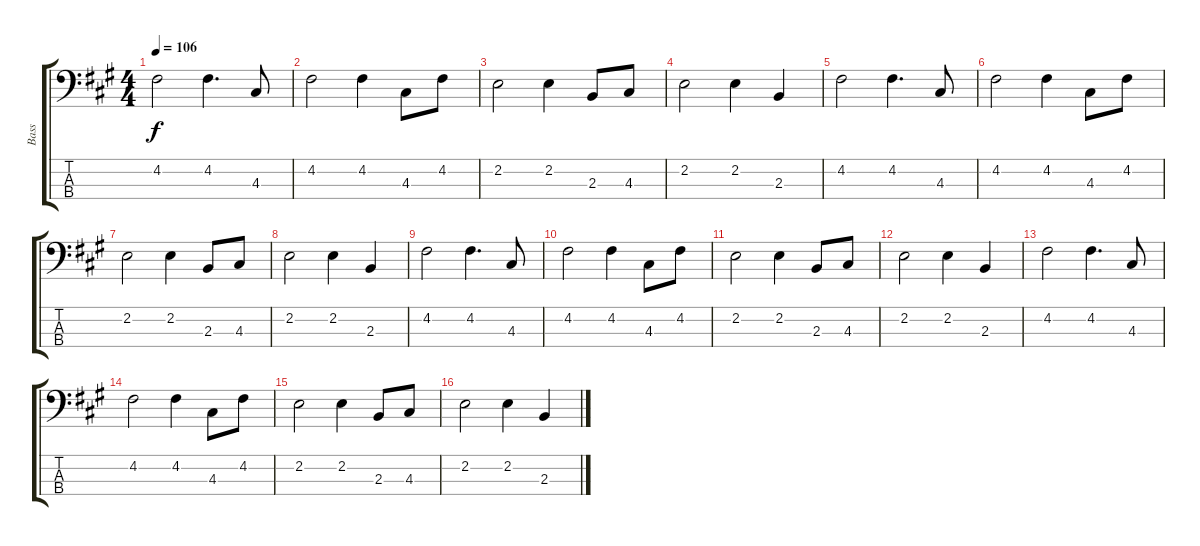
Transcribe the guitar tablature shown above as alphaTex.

\track ("Bass" "Bass") {instrument acousticbass}
\staff {score tabs}
\tuning (G2 D2 A1 E1) {hide}
\ts (4 4)
\tempo 106
\clef f4
\ks f#minor
4.2.2{dy f} 4.2.4{d} 4.3.8 |
4.2.2 4.2.4 4.3.8 4.2.8 |
2.2.2 2.2.4 2.3.8 4.3.8 |
2.2.2 2.2.4 2.3.4 |
4.2.2 4.2.4{d} 4.3.8 |
4.2.2 4.2.4 4.3.8 4.2.8 |
2.2.2 2.2.4 2.3.8 4.3.8 |
2.2.2 2.2.4 2.3.4 |
4.2.2 4.2.4{d} 4.3.8 |
4.2.2 4.2.4 4.3.8 4.2.8 |
2.2.2 2.2.4 2.3.8 4.3.8 |
2.2.2 2.2.4 2.3.4 |
4.2.2 4.2.4{d} 4.3.8 |
4.2.2 4.2.4 4.3.8 4.2.8 |
2.2.2 2.2.4 2.3.8 4.3.8 |
2.2.2 2.2.4 2.3.4
